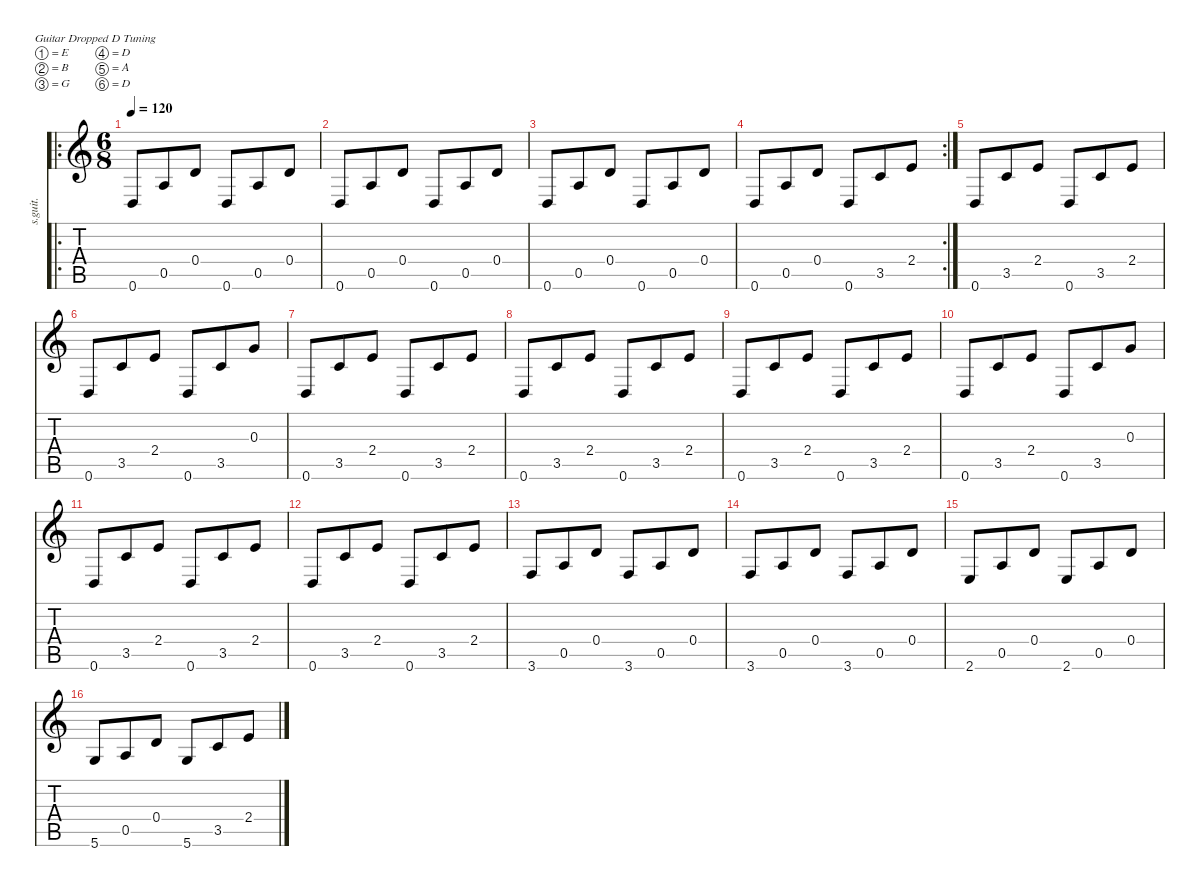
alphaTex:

\defaultSystemsLayout 4
\hideDynamics
\bracketExtendMode nobrackets
\otherSystemsTrackNameOrientation horizontal
\track ("Steel Guitar" "s.guit.") {instrument acousticguitarsteel}
\staff {score tabs}
\tuning (E4 B3 G3 D3 A2 D2)
\ro
\ts (6 8)
\beaming (8 3 3)
\tempo 120
\clef g2
\ks c
0.6.8{dy mf instrument acousticguitarsteel beam Up} 0.5.8{beam Up} 0.4.8{beam Up} 0.6.8{beam Up} 0.5.8{beam Up} 0.4.8{beam Up} |
0.6.8{beam Up} 0.5.8{beam Up} 0.4.8{beam Up} 0.6.8{beam Up} 0.5.8{beam Up} 0.4.8{beam Up} |
0.6.8{beam Up} 0.5.8{beam Up} 0.4.8{beam Up} 0.6.8{beam Up} 0.5.8{beam Up} 0.4.8{beam Up} |
\rc 2
0.6.8{beam Up} 0.5.8{beam Up} 0.4.8{beam Up} 0.6.8{beam Up} 3.5.8{beam Up} 2.4.8{beam Up} |
0.6.8{beam Up} 3.5.8{beam Up} 2.4.8{beam Up} 0.6.8{beam Up} 3.5.8{beam Up} 2.4.8{beam Up} |
0.6.8{beam Up} 3.5.8{beam Up} 2.4.8{beam Up} 0.6.8{beam Up} 3.5.8{beam Up} 0.3.8{beam Up} |
0.6.8{beam Up} 3.5.8{beam Up} 2.4.8{beam Up} 0.6.8{beam Up} 3.5.8{beam Up} 2.4.8{beam Up} |
0.6.8{beam Up} 3.5.8{beam Up} 2.4.8{beam Up} 0.6.8{beam Up} 3.5.8{beam Up} 2.4.8{beam Up} |
0.6.8{beam Up} 3.5.8{beam Up} 2.4.8{beam Up} 0.6.8{beam Up} 3.5.8{beam Up} 2.4.8{beam Up} |
0.6.8{beam Up} 3.5.8{beam Up} 2.4.8{beam Up} 0.6.8{beam Up} 3.5.8{beam Up} 0.3.8{beam Up} |
0.6.8{beam Up} 3.5.8{beam Up} 2.4.8{beam Up} 0.6.8{beam Up} 3.5.8{beam Up} 2.4.8{beam Up} |
0.6.8{beam Up} 3.5.8{beam Up} 2.4.8{beam Up} 0.6.8{beam Up} 3.5.8{beam Up} 2.4.8{beam Up} |
3.6.8{beam Up} 0.5.8{beam Up} 0.4.8{beam Up} 3.6.8{beam Up} 0.5.8{beam Up} 0.4.8{beam Up} |
3.6.8{beam Up} 0.5.8{beam Up} 0.4.8{beam Up} 3.6.8{beam Up} 0.5.8{beam Up} 0.4.8{beam Up} |
2.6.8{beam Up} 0.5.8{beam Up} 0.4.8{beam Up} 2.6.8{beam Up} 0.5.8{beam Up} 0.4.8{beam Up} |
5.6.8{beam Up} 0.5.8{beam Up} 0.4.8{beam Up} 5.6.8{beam Up} 3.5.8{beam Up} 2.4.8{beam Up}
